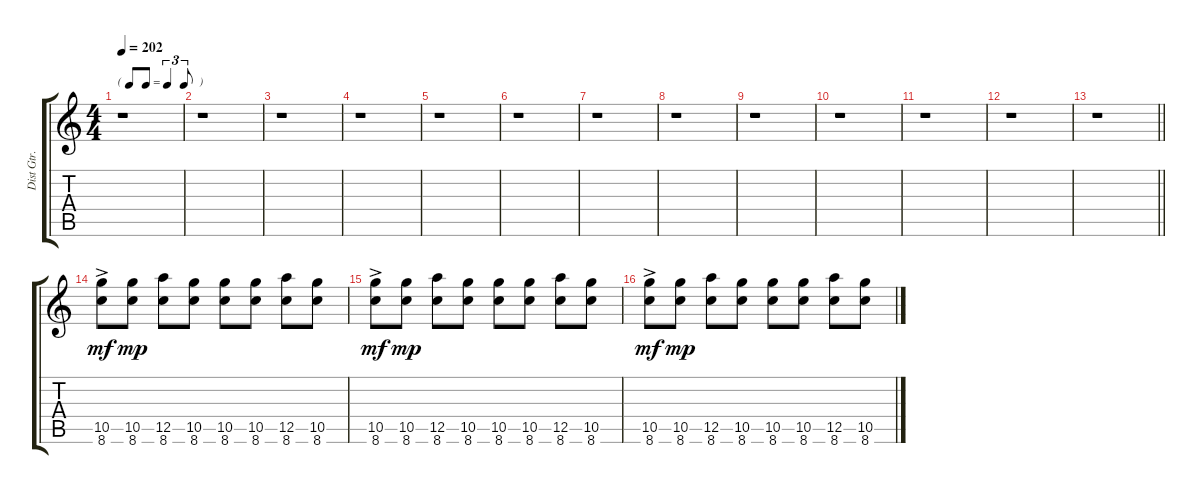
\track ("Dist Gtr." "Dist Gtr.") {instrument distortionguitar}
\staff {score tabs}
\tuning (E4 B3 G4 D4 A3 E3) {hide}
\ts (4 4)
\tf triplet8th
\tempo 202
\clef g2
\ks c
r.1{dy mf instrument distortionguitar} |
r.1 |
r.1 |
r.1 |
r.1 |
r.1 |
r.1 |
r.1 |
r.1 |
r.1 |
r.1 |
r.1 |
\barLineRight lightlight
r.1 |
(10.5{ac} 8.6{ac}).8 (10.5 8.6).8{dy mp} (12.5 8.6).8 (10.5 8.6).8 (10.5 8.6).8 (10.5 8.6).8 (12.5 8.6).8 (10.5 8.6).8 |
(10.5{ac} 8.6{ac}).8{dy mf} (10.5 8.6).8{dy mp} (12.5 8.6).8 (10.5 8.6).8 (10.5 8.6).8 (10.5 8.6).8 (12.5 8.6).8 (10.5 8.6).8 |
(10.5{ac} 8.6{ac}).8{dy mf} (10.5 8.6).8{dy mp} (12.5 8.6).8 (10.5 8.6).8 (10.5 8.6).8 (10.5 8.6).8 (12.5 8.6).8 (10.5 8.6).8
